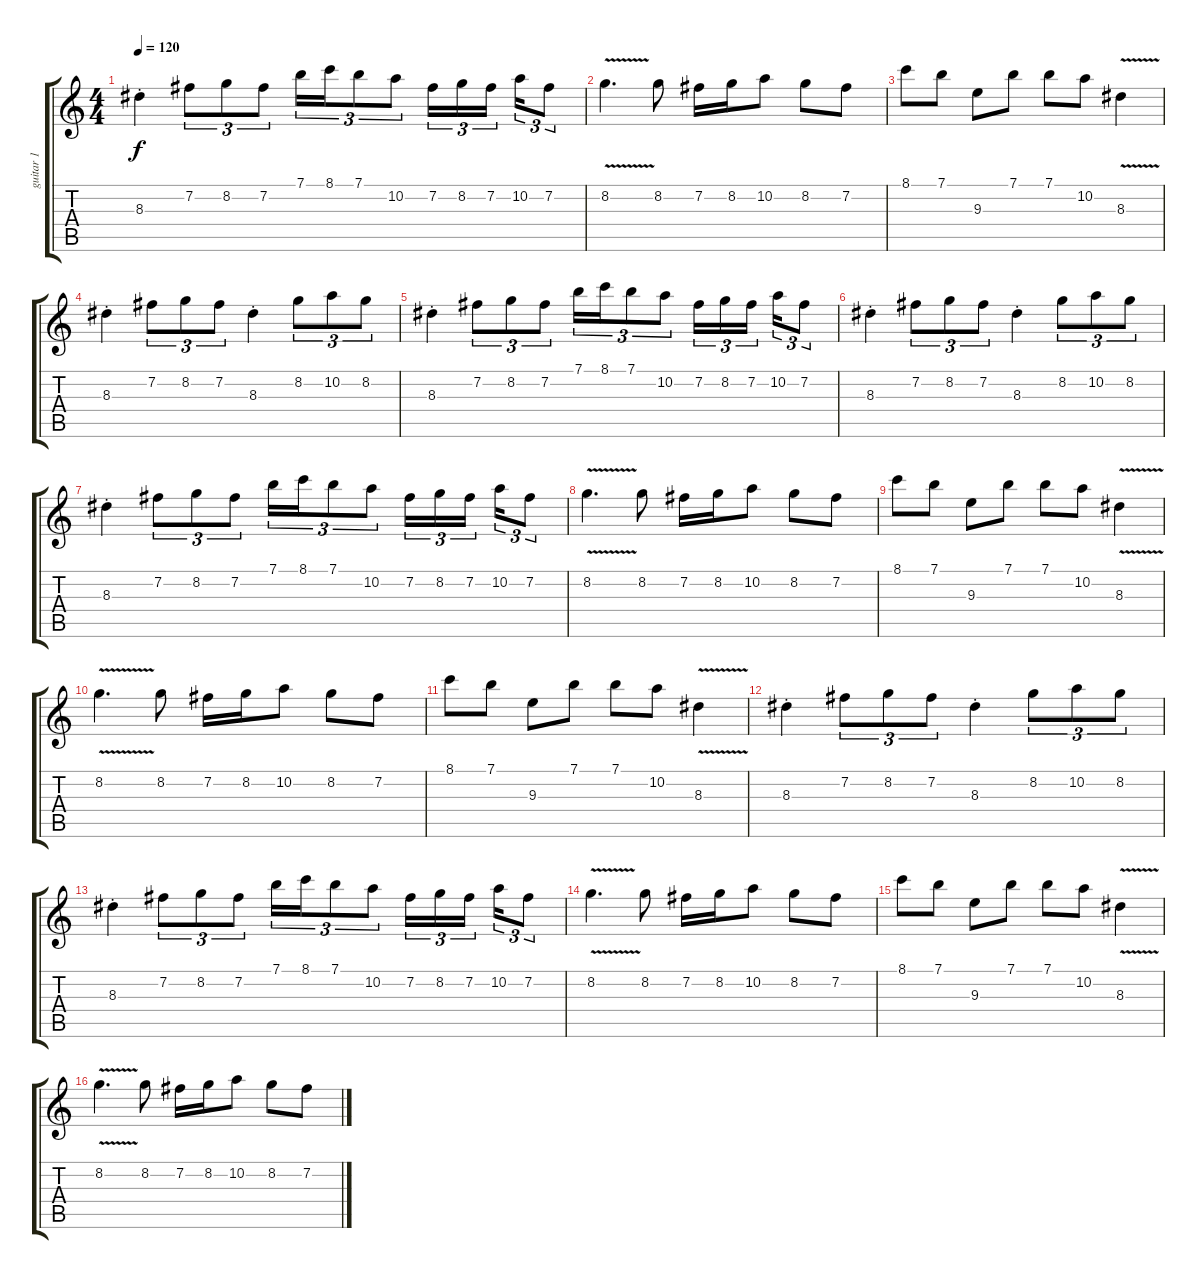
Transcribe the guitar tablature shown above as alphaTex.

\track ("guitar 1" "guitar 1") {instrument overdrivenguitar}
\staff {score tabs}
\tuning (E4 B3 G3 D3 A2 E2) {hide}
\ts (4 4)
\tempo 120
\clef g2
\ks c
8.3{st}.4{dy f} 7.2.8{tu (3 2)} 8.2.8{tu (3 2)} 7.2.8{tu (3 2)} 7.1.16{tu (3 2)} 8.1.16{tu (3 2)} 7.1.8{tu (3 2)} 10.2.8{tu (3 2)} 7.2.16{tu (3 2)} 8.2.16{tu (3 2)} 7.2.16{tu (3 2) beam splitsecondary} 10.2.16{tu (3 2)} 7.2.8{tu (3 2)} |
8.2{v}.4{d} 8.2.8 7.2.16 8.2.16 10.2.8 8.2.8 7.2.8 |
8.1.8 7.1.8 9.3.8 7.1.8 7.1.8 10.2.8 8.3{v}.4 |
8.3{st}.4 7.2.8{tu (3 2)} 8.2.8{tu (3 2)} 7.2.8{tu (3 2)} 8.3{st}.4 8.2.8{tu (3 2)} 10.2.8{tu (3 2)} 8.2.8{tu (3 2)} |
8.3{st}.4 7.2.8{tu (3 2)} 8.2.8{tu (3 2)} 7.2.8{tu (3 2)} 7.1.16{tu (3 2)} 8.1.16{tu (3 2)} 7.1.8{tu (3 2)} 10.2.8{tu (3 2)} 7.2.16{tu (3 2)} 8.2.16{tu (3 2)} 7.2.16{tu (3 2) beam splitsecondary} 10.2.16{tu (3 2)} 7.2.8{tu (3 2)} |
8.3{st}.4 7.2.8{tu (3 2)} 8.2.8{tu (3 2)} 7.2.8{tu (3 2)} 8.3{st}.4 8.2.8{tu (3 2)} 10.2.8{tu (3 2)} 8.2.8{tu (3 2)} |
8.3{st}.4 7.2.8{tu (3 2)} 8.2.8{tu (3 2)} 7.2.8{tu (3 2)} 7.1.16{tu (3 2)} 8.1.16{tu (3 2)} 7.1.8{tu (3 2)} 10.2.8{tu (3 2)} 7.2.16{tu (3 2)} 8.2.16{tu (3 2)} 7.2.16{tu (3 2) beam splitsecondary} 10.2.16{tu (3 2)} 7.2.8{tu (3 2)} |
8.2{v}.4{d} 8.2.8 7.2.16 8.2.16 10.2.8 8.2.8 7.2.8 |
8.1.8 7.1.8 9.3.8 7.1.8 7.1.8 10.2.8 8.3{v}.4 |
8.2{v}.4{d} 8.2.8 7.2.16 8.2.16 10.2.8 8.2.8 7.2.8 |
8.1.8 7.1.8 9.3.8 7.1.8 7.1.8 10.2.8 8.3{v}.4 |
8.3{st}.4 7.2.8{tu (3 2)} 8.2.8{tu (3 2)} 7.2.8{tu (3 2)} 8.3{st}.4 8.2.8{tu (3 2)} 10.2.8{tu (3 2)} 8.2.8{tu (3 2)} |
8.3{st}.4 7.2.8{tu (3 2)} 8.2.8{tu (3 2)} 7.2.8{tu (3 2)} 7.1.16{tu (3 2)} 8.1.16{tu (3 2)} 7.1.8{tu (3 2)} 10.2.8{tu (3 2)} 7.2.16{tu (3 2)} 8.2.16{tu (3 2)} 7.2.16{tu (3 2) beam splitsecondary} 10.2.16{tu (3 2)} 7.2.8{tu (3 2)} |
8.2{v}.4{d} 8.2.8 7.2.16 8.2.16 10.2.8 8.2.8 7.2.8 |
8.1.8 7.1.8 9.3.8 7.1.8 7.1.8 10.2.8 8.3{v}.4 |
8.2{v}.4{d} 8.2.8 7.2.16 8.2.16 10.2.8 8.2.8 7.2.8
